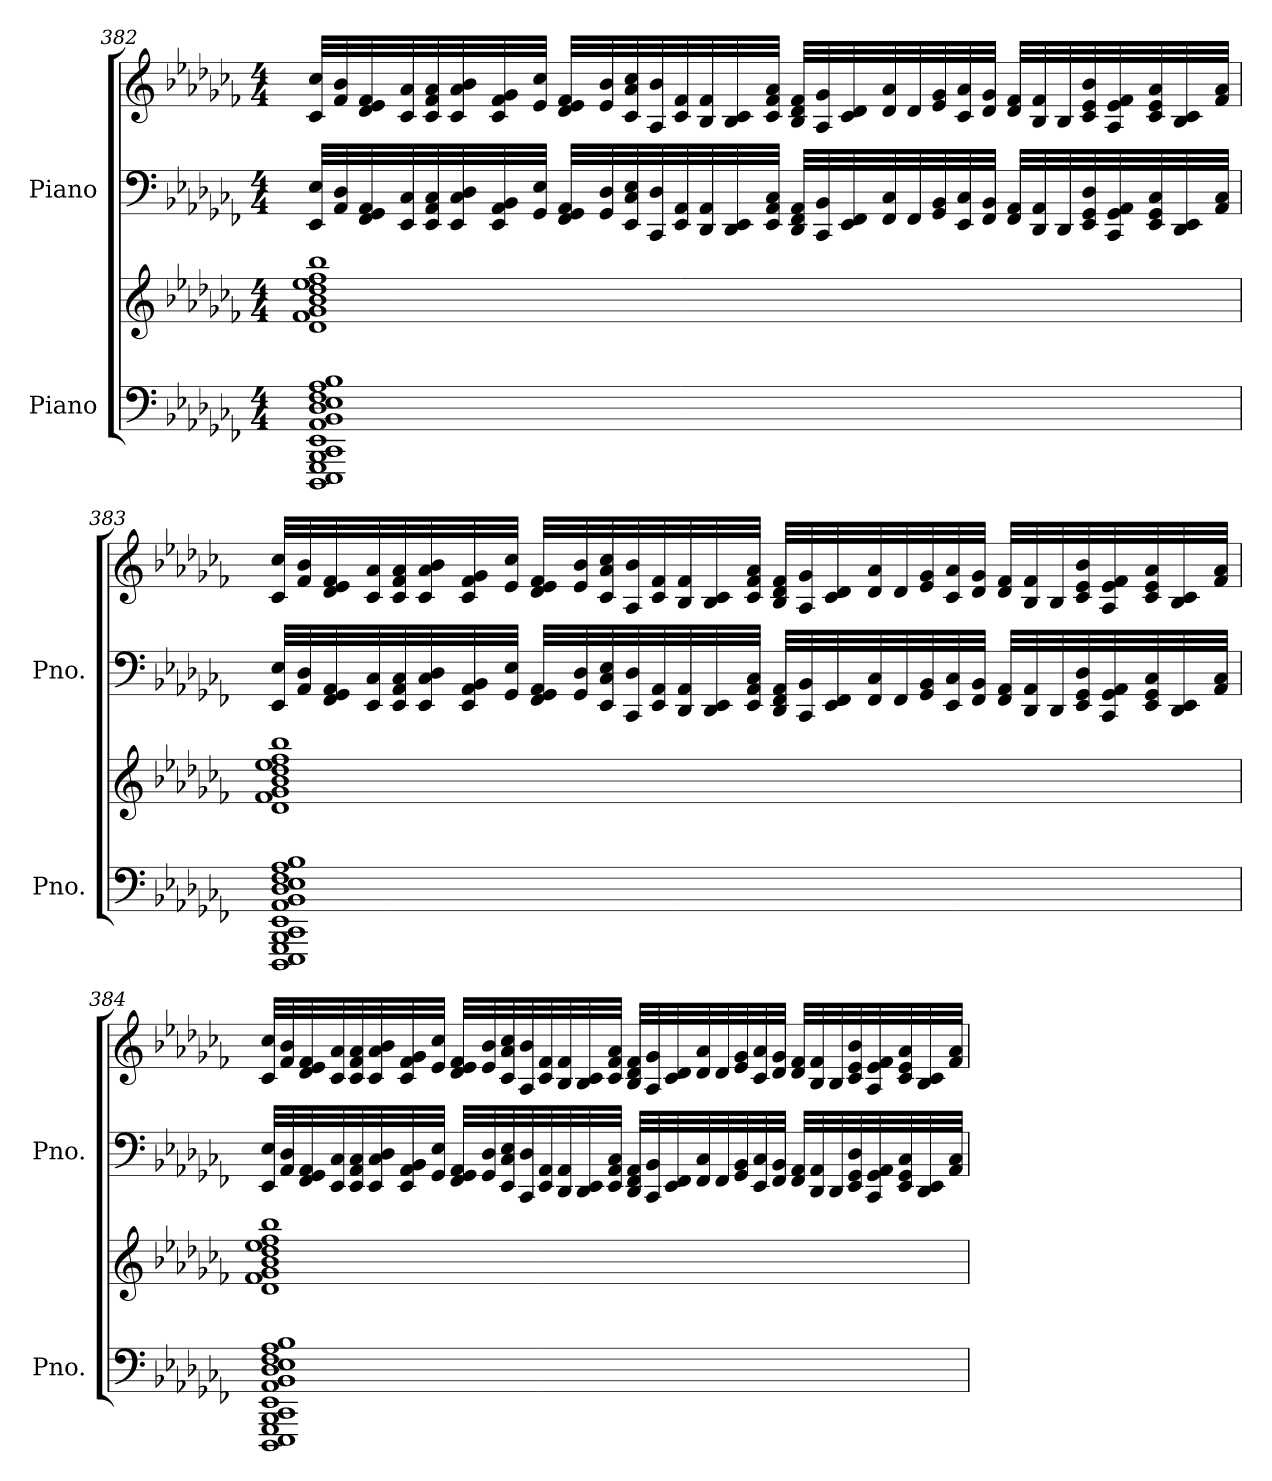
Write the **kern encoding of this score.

**kern	**kern	**kern	**kern
*part2	*part2	*part1	*part1
*staff4	*staff3	*staff2	*staff1
*I"Piano	*	*I"Piano	*
*I'Pno.	*	*I'Pno.	*
!!LO:LB:g=z
*clefF4	*clefG2	*clefF4	*clefG2
*ITrd14c24	*ITrd14c24	*ITrd-21c-36	*ITrd-21c-36
*k[b-e-a-d-g-c-f-]	*k[b-e-a-d-g-c-f-]	*k[b-e-a-d-g-c-f-]	*k[b-e-a-d-g-c-f-]
*M4/4	*M4/4	*M4/4	*M4/4
=382	=382	=382	=382
1DDDDD- 1EEEEE- 1GGGGG- 1BBBBB- 1CCCC- 1EEEE- 1AAAA- 1BBBB- 1DDD- 1EEE- 1FFF- 1AAA- 1BBB-	1DD- 1FF- 1GG- 1BB- 1D- 1E- 1F- 1B-	32ee-/ 32eee-/LLL	32cccc-/ 32ccccc-/LLL
.	.	32aa-/ 32ddd-/	32ffff-/ 32bbbb-/
.	.	32ff-/ 32gg-/ 32aa-/	32dddd-/ 32eeee-/ 32ffff-/
.	.	32ee-/ 32ccc-/	32cccc-/ 32aaaa-/
.	.	32ee-/ 32aa-/ 32ccc-/	32cccc-/ 32ffff-/ 32aaaa-/
.	.	32ee-/ 32ccc-/ 32ddd-/	32cccc-/ 32aaaa-/ 32bbbb-/
.	.	32ee-/ 32aa-/ 32bb-/	32cccc-/ 32ffff-/ 32gggg-/
.	.	32gg-/ 32eee-/JJJ	32eeee-/ 32ccccc-/JJJ
.	.	32ff-/ 32gg-/ 32aa-/LLL	32dddd-/ 32eeee-/ 32ffff-/LLL
.	.	32gg-/ 32ddd-/	32eeee-/ 32bbbb-/
.	.	32ee-/ 32ccc-/ 32eee-/	32cccc-/ 32aaaa-/ 32ccccc-/
.	.	32cc-/ 32ddd-/	32aaa-/ 32bbbb-/
.	.	32ee-/ 32aa-/	32cccc-/ 32ffff-/
.	.	32dd-/ 32aa-/	32bbb-/ 32ffff-/
.	.	32dd-/ 32ee-/	32bbb-/ 32cccc-/
.	.	32ee-/ 32aa-/ 32ccc-/JJJ	32cccc-/ 32ffff-/ 32aaaa-/JJJ
.	.	32dd-/ 32ff-/ 32aa-/LLL	32bbb-/ 32dddd-/ 32ffff-/LLL
.	.	32cc-/ 32bb-/	32aaa-/ 32gggg-/
.	.	32ee-/ 32ff-/	32cccc-/ 32dddd-/
.	.	32ff-/ 32ccc-/	32dddd-/ 32aaaa-/
.	.	32ff-/	32dddd-/
.	.	32gg-/ 32bb-/	32eeee-/ 32gggg-/
.	.	32ee-/ 32ccc-/	32cccc-/ 32aaaa-/
.	.	32ff-/ 32bb-/JJJ	32dddd-/ 32gggg-/JJJ
.	.	32ff-/ 32aa-/LLL	32dddd-/ 32ffff-/LLL
.	.	32dd-/ 32aa-/	32bbb-/ 32ffff-/
.	.	32dd-/	32bbb-/
.	.	32ee-/ 32gg-/ 32ddd-/	32cccc-/ 32eeee-/ 32bbbb-/
.	.	32cc-/ 32gg-/ 32aa-/	32aaa-/ 32eeee-/ 32ffff-/
.	.	32ee-/ 32gg-/ 32ccc-/	32cccc-/ 32eeee-/ 32aaaa-/
.	.	32dd-/ 32ee-/	32bbb-/ 32cccc-/
.	.	32aa-/ 32ccc-/JJJ	32ffff-/ 32aaaa-/JJJ
!!LO:LB:g=z
=383	=383	=383	=383
1DDDDD- 1EEEEE- 1GGGGG- 1BBBBB- 1CCCC- 1EEEE- 1AAAA- 1BBBB- 1DDD- 1EEE- 1FFF- 1AAA- 1BBB-	1DD- 1FF- 1GG- 1BB- 1D- 1E- 1F- 1B-	32ee-/ 32eee-/LLL	32cccc-/ 32ccccc-/LLL
.	.	32aa-/ 32ddd-/	32ffff-/ 32bbbb-/
.	.	32ff-/ 32gg-/ 32aa-/	32dddd-/ 32eeee-/ 32ffff-/
.	.	32ee-/ 32ccc-/	32cccc-/ 32aaaa-/
.	.	32ee-/ 32aa-/ 32ccc-/	32cccc-/ 32ffff-/ 32aaaa-/
.	.	32ee-/ 32ccc-/ 32ddd-/	32cccc-/ 32aaaa-/ 32bbbb-/
.	.	32ee-/ 32aa-/ 32bb-/	32cccc-/ 32ffff-/ 32gggg-/
.	.	32gg-/ 32eee-/JJJ	32eeee-/ 32ccccc-/JJJ
.	.	32ff-/ 32gg-/ 32aa-/LLL	32dddd-/ 32eeee-/ 32ffff-/LLL
.	.	32gg-/ 32ddd-/	32eeee-/ 32bbbb-/
.	.	32ee-/ 32ccc-/ 32eee-/	32cccc-/ 32aaaa-/ 32ccccc-/
.	.	32cc-/ 32ddd-/	32aaa-/ 32bbbb-/
.	.	32ee-/ 32aa-/	32cccc-/ 32ffff-/
.	.	32dd-/ 32aa-/	32bbb-/ 32ffff-/
.	.	32dd-/ 32ee-/	32bbb-/ 32cccc-/
.	.	32ee-/ 32aa-/ 32ccc-/JJJ	32cccc-/ 32ffff-/ 32aaaa-/JJJ
.	.	32dd-/ 32ff-/ 32aa-/LLL	32bbb-/ 32dddd-/ 32ffff-/LLL
.	.	32cc-/ 32bb-/	32aaa-/ 32gggg-/
.	.	32ee-/ 32ff-/	32cccc-/ 32dddd-/
.	.	32ff-/ 32ccc-/	32dddd-/ 32aaaa-/
.	.	32ff-/	32dddd-/
.	.	32gg-/ 32bb-/	32eeee-/ 32gggg-/
.	.	32ee-/ 32ccc-/	32cccc-/ 32aaaa-/
.	.	32ff-/ 32bb-/JJJ	32dddd-/ 32gggg-/JJJ
.	.	32ff-/ 32aa-/LLL	32dddd-/ 32ffff-/LLL
.	.	32dd-/ 32aa-/	32bbb-/ 32ffff-/
.	.	32dd-/	32bbb-/
.	.	32ee-/ 32gg-/ 32ddd-/	32cccc-/ 32eeee-/ 32bbbb-/
.	.	32cc-/ 32gg-/ 32aa-/	32aaa-/ 32eeee-/ 32ffff-/
.	.	32ee-/ 32gg-/ 32ccc-/	32cccc-/ 32eeee-/ 32aaaa-/
.	.	32dd-/ 32ee-/	32bbb-/ 32cccc-/
.	.	32aa-/ 32ccc-/JJJ	32ffff-/ 32aaaa-/JJJ
!!LO:PB:g=z
=384	=384	=384	=384
1DDDDD- 1EEEEE- 1GGGGG- 1BBBBB- 1CCCC- 1EEEE- 1AAAA- 1BBBB- 1DDD- 1EEE- 1FFF- 1AAA- 1BBB-	1DD- 1FF- 1GG- 1BB- 1D- 1E- 1F- 1B-	32ee-/ 32eee-/LLL	32cccc-/ 32ccccc-/LLL
.	.	32aa-/ 32ddd-/	32ffff-/ 32bbbb-/
.	.	32ff-/ 32gg-/ 32aa-/	32dddd-/ 32eeee-/ 32ffff-/
.	.	32ee-/ 32ccc-/	32cccc-/ 32aaaa-/
.	.	32ee-/ 32aa-/ 32ccc-/	32cccc-/ 32ffff-/ 32aaaa-/
.	.	32ee-/ 32ccc-/ 32ddd-/	32cccc-/ 32aaaa-/ 32bbbb-/
.	.	32ee-/ 32aa-/ 32bb-/	32cccc-/ 32ffff-/ 32gggg-/
.	.	32gg-/ 32eee-/JJJ	32eeee-/ 32ccccc-/JJJ
.	.	32ff-/ 32gg-/ 32aa-/LLL	32dddd-/ 32eeee-/ 32ffff-/LLL
.	.	32gg-/ 32ddd-/	32eeee-/ 32bbbb-/
.	.	32ee-/ 32ccc-/ 32eee-/	32cccc-/ 32aaaa-/ 32ccccc-/
.	.	32cc-/ 32ddd-/	32aaa-/ 32bbbb-/
.	.	32ee-/ 32aa-/	32cccc-/ 32ffff-/
.	.	32dd-/ 32aa-/	32bbb-/ 32ffff-/
.	.	32dd-/ 32ee-/	32bbb-/ 32cccc-/
.	.	32ee-/ 32aa-/ 32ccc-/JJJ	32cccc-/ 32ffff-/ 32aaaa-/JJJ
.	.	32dd-/ 32ff-/ 32aa-/LLL	32bbb-/ 32dddd-/ 32ffff-/LLL
.	.	32cc-/ 32bb-/	32aaa-/ 32gggg-/
.	.	32ee-/ 32ff-/	32cccc-/ 32dddd-/
.	.	32ff-/ 32ccc-/	32dddd-/ 32aaaa-/
.	.	32ff-/	32dddd-/
.	.	32gg-/ 32bb-/	32eeee-/ 32gggg-/
.	.	32ee-/ 32ccc-/	32cccc-/ 32aaaa-/
.	.	32ff-/ 32bb-/JJJ	32dddd-/ 32gggg-/JJJ
.	.	32ff-/ 32aa-/LLL	32dddd-/ 32ffff-/LLL
.	.	32dd-/ 32aa-/	32bbb-/ 32ffff-/
.	.	32dd-/	32bbb-/
.	.	32ee-/ 32gg-/ 32ddd-/	32cccc-/ 32eeee-/ 32bbbb-/
.	.	32cc-/ 32gg-/ 32aa-/	32aaa-/ 32eeee-/ 32ffff-/
.	.	32ee-/ 32gg-/ 32ccc-/	32cccc-/ 32eeee-/ 32aaaa-/
.	.	32dd-/ 32ee-/	32bbb-/ 32cccc-/
.	.	32aa-/ 32ccc-/JJJ	32ffff-/ 32aaaa-/JJJ
=	=	=	=
*-	*-	*-	*-
